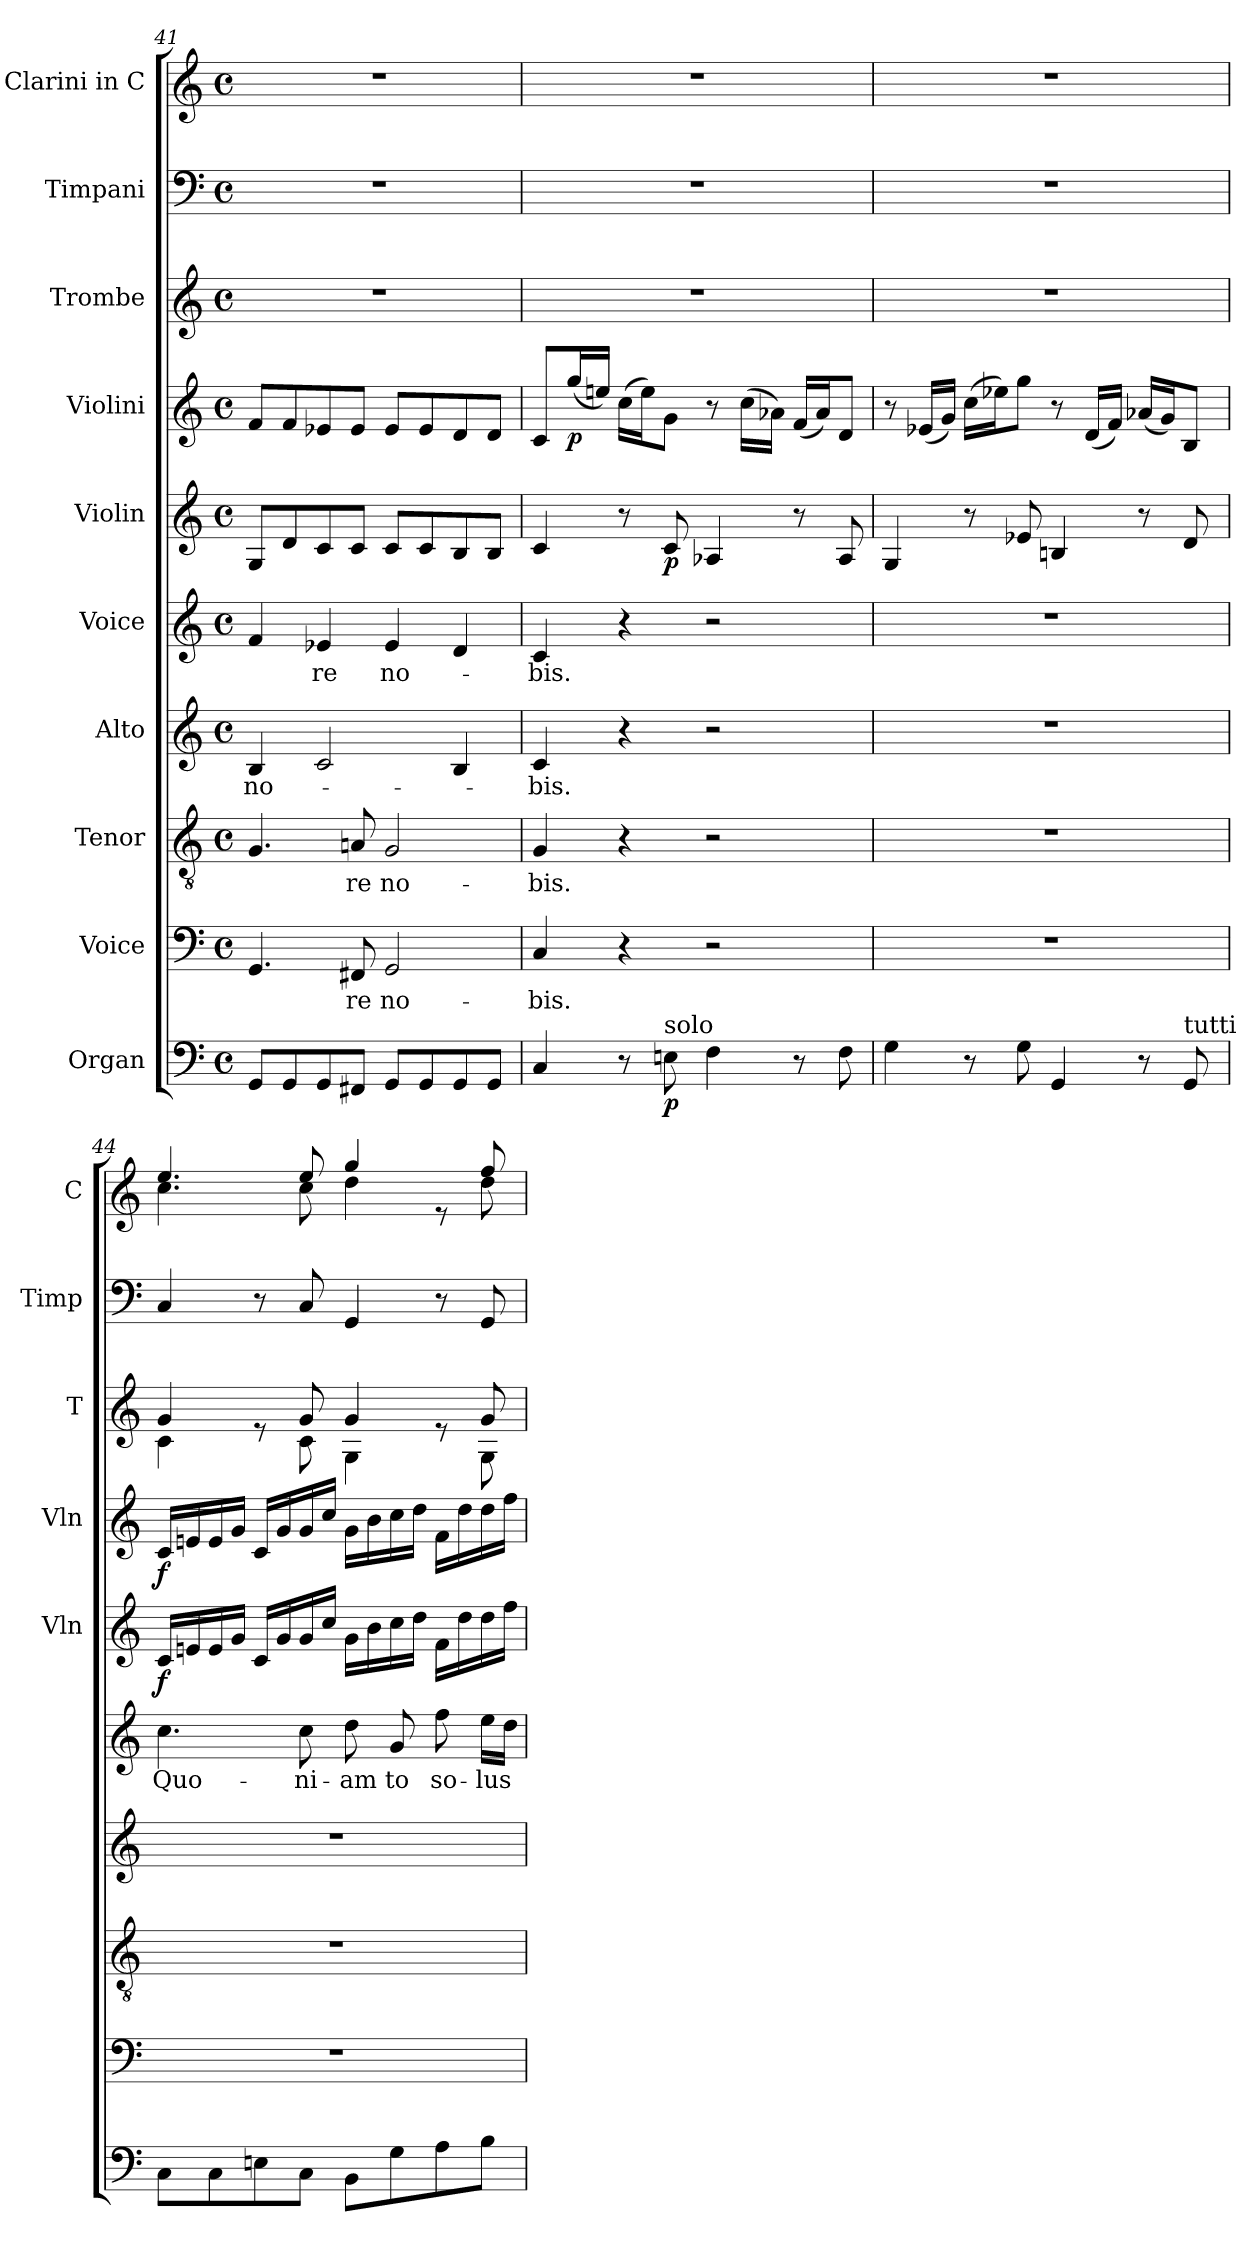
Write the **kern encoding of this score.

**kern	**dynam	**kern	**text	**kern	**text	**kern	**text	**kern	**text	**kern	**dynam	**kern	**dynam	**kern	**kern	**kern
*part10	*part10	*part9	*part9	*part8	*part8	*part7	*part7	*part6	*part6	*part5	*part5	*part4	*part4	*part3	*part2	*part1
*staff10	*staff10	*staff9	*staff9	*staff8	*staff8	*staff7	*staff7	*staff6	*staff6	*staff5	*staff5	*staff4	*staff4	*staff3	*staff2	*staff1
*I"Organ	*	*I"Voice	*	*I"Tenor	*	*I"Alto	*	*I"Voice	*	*I"Violin	*	*I"Violini	*	*I"Trombe	*I"Timpani	*I"Clarini in C
*	*	*	*	*	*	*	*	*	*	*I'Vln	*	*I'Vln	*	*I'T	*I'Timp	*I'C
*clefF4	*	*clefF4	*	*clefGv2	*	*clefG2	*	*clefG2	*	*clefG2	*	*clefG2	*	*clefG2	*clefF4	*clefG2
*k[]	*	*k[]	*	*k[]	*	*k[]	*	*k[]	*	*k[]	*	*k[]	*	*k[]	*k[]	*k[]
*M4/4	*	*M4/4	*	*M4/4	*	*M4/4	*	*M4/4	*	*M4/4	*	*M4/4	*	*M4/4	*M4/4	*M4/4
*met(c)	*	*met(c)	*	*met(c)	*	*met(c)	*	*met(c)	*	*met(c)	*	*met(c)	*	*met(c)	*met(c)	*met(c)
=41	=41	=41	=41	=41	=41	=41	=41	=41	=41	=41	=41	=41	=41	=41	=41	=41
!	!	!	!	!	!	!	!LO:LY:b	!	!	!	!	!	!	!	!	!
8GG/L	.	4.GG/	.	4.G/	.	4B/	no-	4f/	.	8G/L	.	8f/L	.	1r	1r	1r
8GG/	.	.	.	.	.	.	.	.	.	8d/	.	8f/	.	.	.	.
!	!	!	!	!	!	!	!	!	!LO:LY:b	!	!	!	!	!	!	!
8GG/	.	.	.	.	.	2c/	.	4e-X/	-re	8c/	.	8e-X/	.	.	.	.
!	!	!	!LO:LY:b	!	!LO:LY:b	!	!	!	!	!	!	!	!	!	!	!
8FF#X/J	.	8FF#X/	-re	8An/	-re	.	.	.	.	8c/J	.	8e-/J	.	.	.	.
!	!	!	!LO:LY:b	!	!LO:LY:b	!	!	!	!LO:LY:b	!	!	!	!	!	!	!
8GG/L	.	2GG/	no-	2G/	no-	.	.	4e-/	no-	8c/L	.	8e-/L	.	.	.	.
8GG/	.	.	.	.	.	.	.	.	.	8c/	.	8e-/	.	.	.	.
8GG/	.	.	.	.	.	4B/	.	4d/	.	8B/	.	8d/	.	.	.	.
8GG/J	.	.	.	.	.	.	.	.	.	8B/J	.	8d/J	.	.	.	.
=42	=42	=42	=42	=42	=42	=42	=42	=42	=42	=42	=42	=42	=42	=42	=42	=42
!	!	!	!LO:LY:b	!	!LO:LY:b	!	!LO:LY:b	!	!LO:LY:b	!	!	!	!	!	!	!
4C/	.	4C/	-bis.	4G/	-bis.	4c/	-bis.	4c/	-bis.	4c/	.	8c/L	.	1r	1r	1r
!	!	!	!	!	!	!	!	!	!	!	!	!	!LO:DY:b	!	!	!
.	.	.	.	.	.	.	.	.	.	.	.	(16gg/L	p	.	.	.
.	.	.	.	.	.	.	.	.	.	.	.	16een/JJ)	.	.	.	.
8r	.	4r	.	4r	.	4r	.	4r	.	8r	.	(16cc\LL	.	.	.	.
.	.	.	.	.	.	.	.	.	.	.	.	16ee\J)	.	.	.	.
!LO:TX:a:t=solo	!	!	!	!	!	!	!	!	!	!	!	!	!	!	!	!
!	!LO:DY:b	!	!	!	!	!	!	!	!	!	!LO:DY:b	!	!	!	!	!
8En\	p	.	.	.	.	.	.	.	.	8c/	p	8g\J	.	.	.	.
4F\	.	2r	.	2r	.	2r	.	2r	.	4A-X/	.	8r	.	.	.	.
.	.	.	.	.	.	.	.	.	.	.	.	(16cc\LL	.	.	.	.
.	.	.	.	.	.	.	.	.	.	.	.	16a-X\JJ)	.	.	.	.
8r	.	.	.	.	.	.	.	.	.	8r	.	(16f/LL	.	.	.	.
.	.	.	.	.	.	.	.	.	.	.	.	16a-/J)	.	.	.	.
8F\	.	.	.	.	.	.	.	.	.	8A-/	.	8d/J	.	.	.	.
!!LO:PB:g=z
=43	=43	=43	=43	=43	=43	=43	=43	=43	=43	=43	=43	=43	=43	=43	=43	=43
4G\	.	1r	.	1r	.	1r	.	1r	.	4G/	.	8r	.	1r	1r	1r
.	.	.	.	.	.	.	.	.	.	.	.	(16e-X/LL	.	.	.	.
.	.	.	.	.	.	.	.	.	.	.	.	16g/JJ)	.	.	.	.
8r	.	.	.	.	.	.	.	.	.	8r	.	(16cc\LL	.	.	.	.
.	.	.	.	.	.	.	.	.	.	.	.	16ee-X\J)	.	.	.	.
8G\	.	.	.	.	.	.	.	.	.	8e-X/	.	8gg\J	.	.	.	.
4GG/	.	.	.	.	.	.	.	.	.	4Bn/	.	8r	.	.	.	.
.	.	.	.	.	.	.	.	.	.	.	.	(16d/LL	.	.	.	.
.	.	.	.	.	.	.	.	.	.	.	.	16f/JJ)	.	.	.	.
8r	.	.	.	.	.	.	.	.	.	8r	.	(16a-X/LL	.	.	.	.
.	.	.	.	.	.	.	.	.	.	.	.	16g/J)	.	.	.	.
!LO:TX:a:t=tutti	!	!	!	!	!	!	!	!	!	!	!	!	!	!	!	!
8GG/	.	.	.	.	.	.	.	.	.	8d/	.	8B/J	.	.	.	.
=44	=44	=44	=44	=44	=44	=44	=44	=44	=44	=44	=44	=44	=44	=44	=44	=44
!	!	!	!	!	!	!	!	!	!LO:LY:b	!	!LO:DY:b	!	!LO:DY:b	!	!	!
*	*	*	*	*	*	*	*	*	*	*	*	*	*	*^	*	*^
8C\L	.	1r	.	1r	.	1r	.	4.cc\	Quo-	16c/LL	f	16c/LL	f	4g/	4c\	4C/	4.ee/	4.cc\
.	.	.	.	.	.	.	.	.	.	16en/	.	16en/	.	.	.	.	.	.
8C\	.	.	.	.	.	.	.	.	.	16e/	.	16e/	.	.	.	.	.	.
.	.	.	.	.	.	.	.	.	.	16g/JJ	.	16g/JJ	.	.	.	.	.	.
8En\	.	.	.	.	.	.	.	.	.	16c/LL	.	16c/LL	.	8re	8ryy	8r	.	.
.	.	.	.	.	.	.	.	.	.	16g/	.	16g/	.	.	.	.	.	.
!	!	!	!	!	!	!	!	!	!LO:LY:b	!	!	!	!	!	!	!	!	!
8C\J	.	.	.	.	.	.	.	8cc\	-ni-	16g/	.	16g/	.	8g/	8c\	8C/	8ee/	8cc\
.	.	.	.	.	.	.	.	.	.	16cc/JJ	.	16cc/JJ	.	.	.	.	.	.
!	!	!	!	!	!	!	!	!	!LO:LY:b	!	!	!	!	!	!	!	!	!
8BB\L	.	.	.	.	.	.	.	8dd\	-am	16g\LL	.	16g\LL	.	4g/	4G\	4GG/	4gg/	4dd\
.	.	.	.	.	.	.	.	.	.	16b\	.	16b\	.	.	.	.	.	.
!	!	!	!	!	!	!	!	!	!LO:LY:b	!	!	!	!	!	!	!	!	!
8G\	.	.	.	.	.	.	.	8g/	to	16cc\	.	16cc\	.	.	.	.	.	.
.	.	.	.	.	.	.	.	.	.	16dd\JJ	.	16dd\JJ	.	.	.	.	.	.
!	!	!	!	!	!	!	!	!	!LO:LY:b	!	!	!	!	!	!	!	!	!
8A\	.	.	.	.	.	.	.	8ff\	so-	16f\LL	.	16f\LL	.	8re	8ryy	8r	8re	8ryy
.	.	.	.	.	.	.	.	.	.	16dd\	.	16dd\	.	.	.	.	.	.
!	!	!	!	!	!	!	!	!	!LO:LY:b	!	!	!	!	!	!	!	!	!
8B\J	.	.	.	.	.	.	.	16ee\LL	lus	16dd\	.	16dd\	.	8g/	8G\	8GG/	8ff/	8dd\
.	.	.	.	.	.	.	.	16dd\JJ	.	16ff\JJ	.	16ff\JJ	.	.	.	.	.	.
*	*	*	*	*	*	*	*	*	*	*	*	*	*	*v	*v	*	*v	*v
=	=	=	=	=	=	=	=	=	=	=	=	=	=	=	=	=
*-	*-	*-	*-	*-	*-	*-	*-	*-	*-	*-	*-	*-	*-	*-	*-	*-
